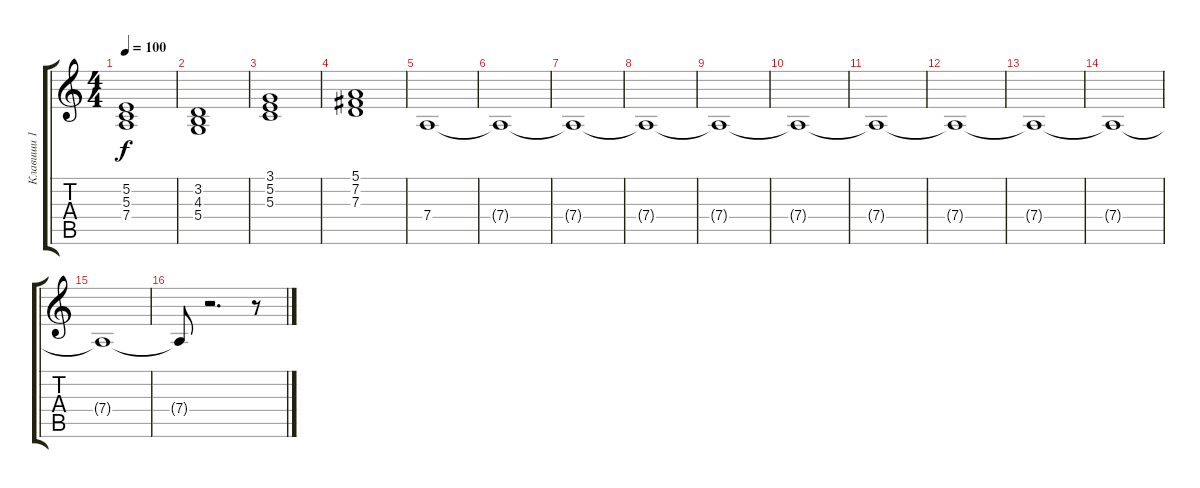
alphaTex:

\track ("Клавиши 1" "Клавиши 1") {instrument choiraahs}
\staff {score tabs}
\tuning (E4 B3 G3 D3 A2 E2) {hide}
\ts (4 4)
\tempo 100
\clef g2
\ks c
(5.2 5.3 7.4).1{dy f} |
(3.2 4.3 5.4).1 |
(3.1 5.2 5.3).1 |
(5.1 7.2 7.3).1 |
7.4.1 |
7.4{t}.1 |
7.4{t}.1 |
7.4{t}.1 |
7.4{t}.1 |
7.4{t}.1 |
7.4{t}.1 |
7.4{t}.1 |
7.4{t}.1 |
7.4{t}.1 |
7.4{t}.1 |
7.4{t}.8 r.2{d} r.8
